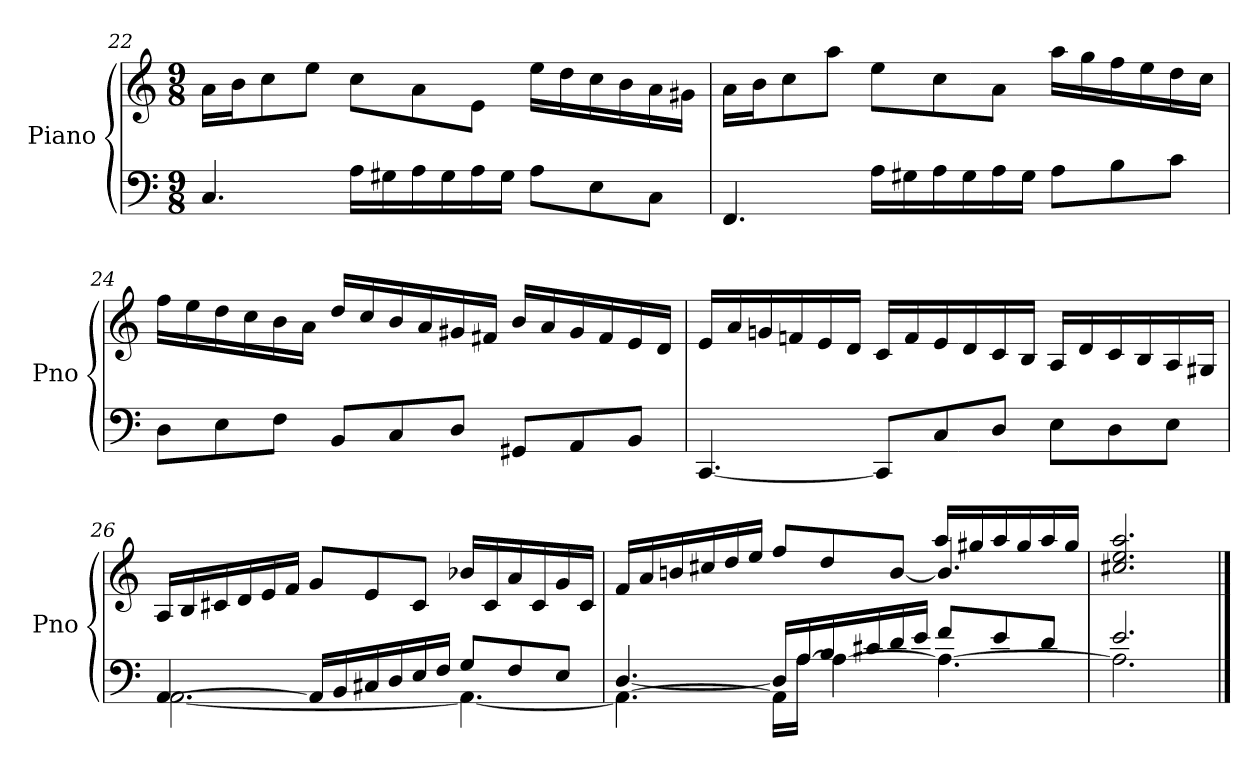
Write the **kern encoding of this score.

**kern	**kern
*part1	*part1
*staff2	*staff1
*I"Piano	*
*I'Pno	*
*clefF4	*clefG2
*k[]	*k[]
*M9/8	*M9/8
=22	=22
4.C/	16a\LL
.	16b\J
.	8cc\
.	8ee\J
16A\LL	8cc\L
16G#X\	.
16A\	8a\
16G#\	.
16A\	8e\J
16G#\JJ	.
8A\L	16ee\LL
.	16dd\
8E\	16cc\
.	16b\
8C\J	16a\
.	16g#X\JJ
!!LO:LB:g=z
=23	=23
4.FF/	16a\LL
.	16b\J
.	8cc\
.	8aa\J
16A\LL	8ee\L
16G#X\	.
16A\	8cc\
16G#\	.
16A\	8a\J
16G#\JJ	.
8A\L	16aa\LL
.	16gg\
8B\	16ff\
.	16ee\
8c\J	16dd\
.	16cc\JJ
=24	=24
8D\L	16ff\LL
.	16ee\
8E\	16dd\
.	16cc\
8F\J	16b\
.	16a\JJ
8BB/L	16dd/LL
.	16cc/
8C/	16b/
.	16a/
8D/J	16g#X/
.	16f#X/JJ
8GG#X/L	16b/LL
.	16a/
8AA/	16g#/
.	16f#/
8BB/J	16e/
.	16d/JJ
!!LO:LB:g=z
=25	=25
[4.CC/	16e/LL
.	16a/
.	16gn/
.	16fn/
.	16e/
.	16d/JJ
8CC/L]	16c/LL
.	16f/
8C/	16e/
.	16d/
8D/J	16c/
.	16B/JJ
8E\L	16A/LL
.	16d/
8D\	16c/
.	16B/
8E\J	16A/
.	16G#X/JJ
!!LO:LB:g=z
=26	=26
*^	*
[4.AA/	[2.AA\	16A/LL
.	.	16B/
.	.	16c#X/
.	.	16d/
.	.	16e/
.	.	16f/JJ
16AA/LL]	.	8g/L
16BB/	.	.
16C#X/	.	8e/
16D/	.	.
16E/	.	8c#/J
16F/JJ	.	.
8G/L	4.AA\_	16b-X/LL
.	.	16c#/
8F/	.	16a/
.	.	16c#/
8E/J	.	16g/
.	.	16c#/JJ
=27	=27	=27
*	*^	*^
2.ryy	[4.D/	4.AA\_	16f/LL	2.ryy
.	.	.	16a/	.
.	.	.	16bn/	.
.	.	.	16cc#X/	.
.	.	.	16dd/	.
.	.	.	16ee/JJ	.
.	16D/LL]	16AA\LL]	8ff/L	.
.	16A/	[16A\JJ	.	.
.	16B/	4A\_	8dd/	.
.	16c#X/	.	.	.
.	16d/	.	[8b/J	.
.	16e/JJ	.	.	.
4.ryy	8f/L	4.A\_	4.b/]	16aa/LL
.	.	.	.	16gg#X/
.	8e/	.	.	16aa/
.	.	.	.	16gg#/
.	8d/J	.	.	16aa/
.	.	.	.	16gg#/JJ
*	*v	*v	*	*
*	*	*v	*v
=28	=28	=28
2.e/	2.A\]	2.cc#X/ 2.ee/ 2.aa/
*v	*v	*
==	==
*-	*-
